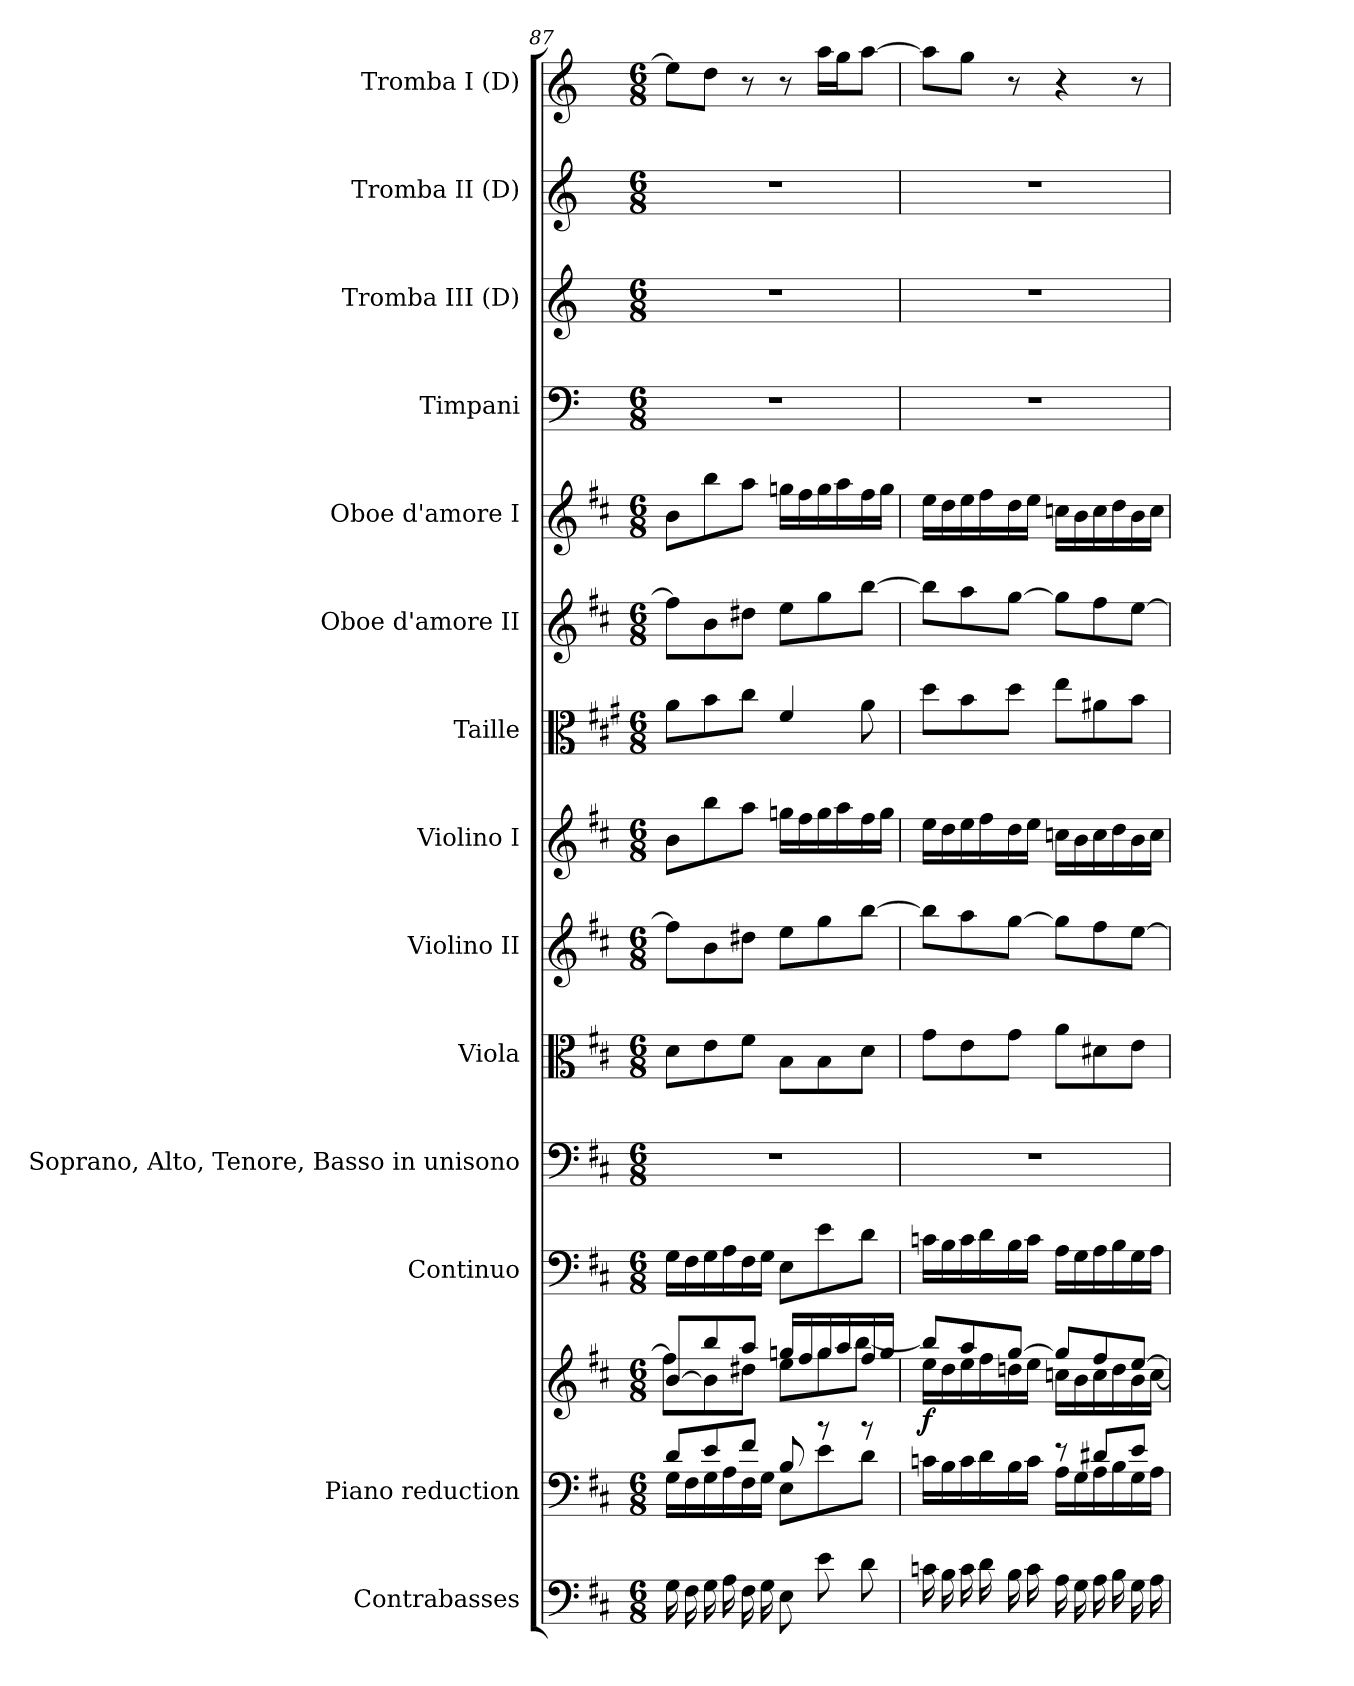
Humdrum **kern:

**kern	**kern	**kern	**dynam	**kern	**kern	**kern	**kern	**kern	**kern	**kern	**kern	**kern	**kern	**kern	**kern
*part14	*part13	*part13	*part13	*part12	*part11	*part10	*part9	*part8	*part7	*part6	*part5	*part4	*part3	*part2	*part1
*staff15	*staff14	*staff13	*staff13/14	*staff12	*staff11	*staff10	*staff9	*staff8	*staff7	*staff6	*staff5	*staff4	*staff3	*staff2	*staff1
*I"Contrabasses	*I"Piano reduction	*	*	*I"Continuo	*I"Soprano, Alto, Tenore, Basso in unisono	*I"Viola	*I"Violino II	*I"Violino I	*I"Taille	*I"Oboe d'amore II	*I"Oboe d'amore I	*I"Timpani	*I"Tromba III (D)	*I"Tromba II (D)	*I"Tromba I (D)
*I'Cbs.	*I'Pno	*	*	*	*	*	*	*	*	*I'Ob	*I'Ob	*I'Timp	*	*	*
!!LO:PB:g=z
*clefF4	*clefF4	*clefG2	*	*clefF4	*clefF4	*clefC3	*clefG2	*clefG2	*clefC3	*clefG2	*clefG2	*clefF4	*clefG2	*clefG2	*clefG2
*ITrd7c12	*	*	*	*	*	*	*	*	*ITrd4c7	*	*	*	*ITrd-1c-2	*ITrd-1c-2	*ITrd-1c-2
*k[f#c#]	*k[f#c#]	*k[f#c#]	*	*k[f#c#]	*k[f#c#]	*k[f#c#]	*k[f#c#]	*k[f#c#]	*k[f#c#]	*k[f#c#]	*k[f#c#]	*k[]	*k[f#c#]	*k[f#c#]	*k[f#c#]
*M6/8	*M6/8	*M6/8	*	*M6/8	*M6/8	*M6/8	*M6/8	*M6/8	*M6/8	*M6/8	*M6/8	*M6/8	*M6/8	*M6/8	*M6/8
=87	=87	=87	=87	=87	=87	=87	=87	=87	=87	=87	=87	=87	=87	=87	=87
*	*^	*^	*	*	*	*	*	*	*	*	*	*	*	*	*
16GG\	8d/L	16G\LL	[8b/L	8ff#\L]	.	16G\LL	2.r	8d\L	8ff#\L]	8b\L	8d\L	8ff#\L]	8b\L	2.r	2.r	2.r	8ff#\L]
16FF#\	.	16F#\	.	.	.	16F#\	.	.	.	.	.	.	.	.	.	.	.
16GG\	8e/	16G\	8bb/	8b\]	.	16G\	.	8e\	8b\	8bb\	8e\	8b\	8bb\	.	.	.	8ee\J
16AA\	.	16A\	.	.	.	16A\	.	.	.	.	.	.	.	.	.	.	.
16FF#\	8f#/J	16F#\	8aa/J	8dd#X\J	.	16F#\	.	8f#\J	8dd#X\J	8aa\J	8f#\J	8dd#X\J	8aa\J	.	.	.	8r
16GG\	.	16G\JJ	.	.	.	16G\JJ	.	.	.	.	.	.	.	.	.	.	.
8EE\	8B/	8E\L	16ggn/LL	8ee\L	.	8E\L	.	8B\L	8ee\L	16ggn\LL	4B/	8ee\L	16ggn\LL	.	.	.	8r
.	.	.	16ff#/	.	.	.	.	.	.	16ff#\	.	.	16ff#\	.	.	.	.
8E\	8rb	8e\	16gg/	8gg\	.	8e\	.	8B\	8gg\	16gg\	.	8gg\	16gg\	.	.	.	16bb\LL
.	.	.	16aa/	.	.	.	.	.	.	16aa\	.	.	16aa\	.	.	.	16aa\J
8D\	8rb	8d\J	16ff#/	[8bb\J	.	8d\J	.	8d\J	[8bb\J	16ff#\	8d\	[8bb\J	16ff#\	.	.	.	[8bb\J
.	.	.	16gg/JJ	.	.	.	.	.	.	16gg\JJ	.	.	16gg\JJ	.	.	.	.
=88	=88	=88	=88	=88	=88	=88	=88	=88	=88	=88	=88	=88	=88	=88	=88	=88	=88
!	!	!	!	!	!LO:DY:b	!	!	!	!	!	!	!	!	!	!	!	!
16Cn\	4.ryy	16cn\LL	8bb/L]	16ee\LL	f	16cn\LL	2.r	8g\L	8bb\L]	16ee\LL	8g\L	8bb\L]	16ee\LL	2.r	2.r	2.r	8bb\L]
16BB\	.	16B\	.	16dd\	.	16B\	.	.	.	16dd\	.	.	16dd\	.	.	.	.
16C\	.	16c\	8aa/	16ee\	.	16c\	.	8e\	8aa\	16ee\	8e\	8aa\	16ee\	.	.	.	8aa\J
16D\	.	16d\	.	16ff#\	.	16d\	.	.	.	16ff#\	.	.	16ff#\	.	.	.	.
16BB\	.	16B\	[8gg/J	16ddn\	.	16B\	.	8g\J	[8gg\J	16dd\	8g\J	[8gg\J	16dd\	.	.	.	8r
16C\	.	16c\JJ	.	16ee\JJ	.	16c\JJ	.	.	.	16ee\JJ	.	.	16ee\JJ	.	.	.	.
16AA\	8re	16A\LL	8gg/L]	16ccn\LL	.	16A\LL	.	8a\L	8gg\L]	16ccn\LL	8a\L	8gg\L]	16ccn\LL	.	.	.	4r
16GG\	.	16G\	.	16b\	.	16G\	.	.	.	16b\	.	.	16b\	.	.	.	.
16AA\	8d#X/L	16A\	8ff#/	16cc\	.	16A\	.	8d#X\	8ff#\	16cc\	8d#X\	8ff#\	16cc\	.	.	.	.
16BB\	.	16B\	.	16dd\	.	16B\	.	.	.	16dd\	.	.	16dd\	.	.	.	.
16GG\	8e/J	16G\	[8ee/J	16b\	.	16G\	.	8e\J	[8ee\J	16b\	8e\J	[8ee\J	16b\	.	.	.	8r
16AA\	.	16A\JJ	.	[16cc\JJ	.	16A\JJ	.	.	.	16cc\JJ	.	.	16cc\JJ	.	.	.	.
*	*v	*v	*	*	*	*	*	*	*	*	*	*	*	*	*	*	*
*	*	*v	*v	*	*	*	*	*	*	*	*	*	*	*	*	*
=	=	=	=	=	=	=	=	=	=	=	=	=	=	=	=
*-	*-	*-	*-	*-	*-	*-	*-	*-	*-	*-	*-	*-	*-	*-	*-
